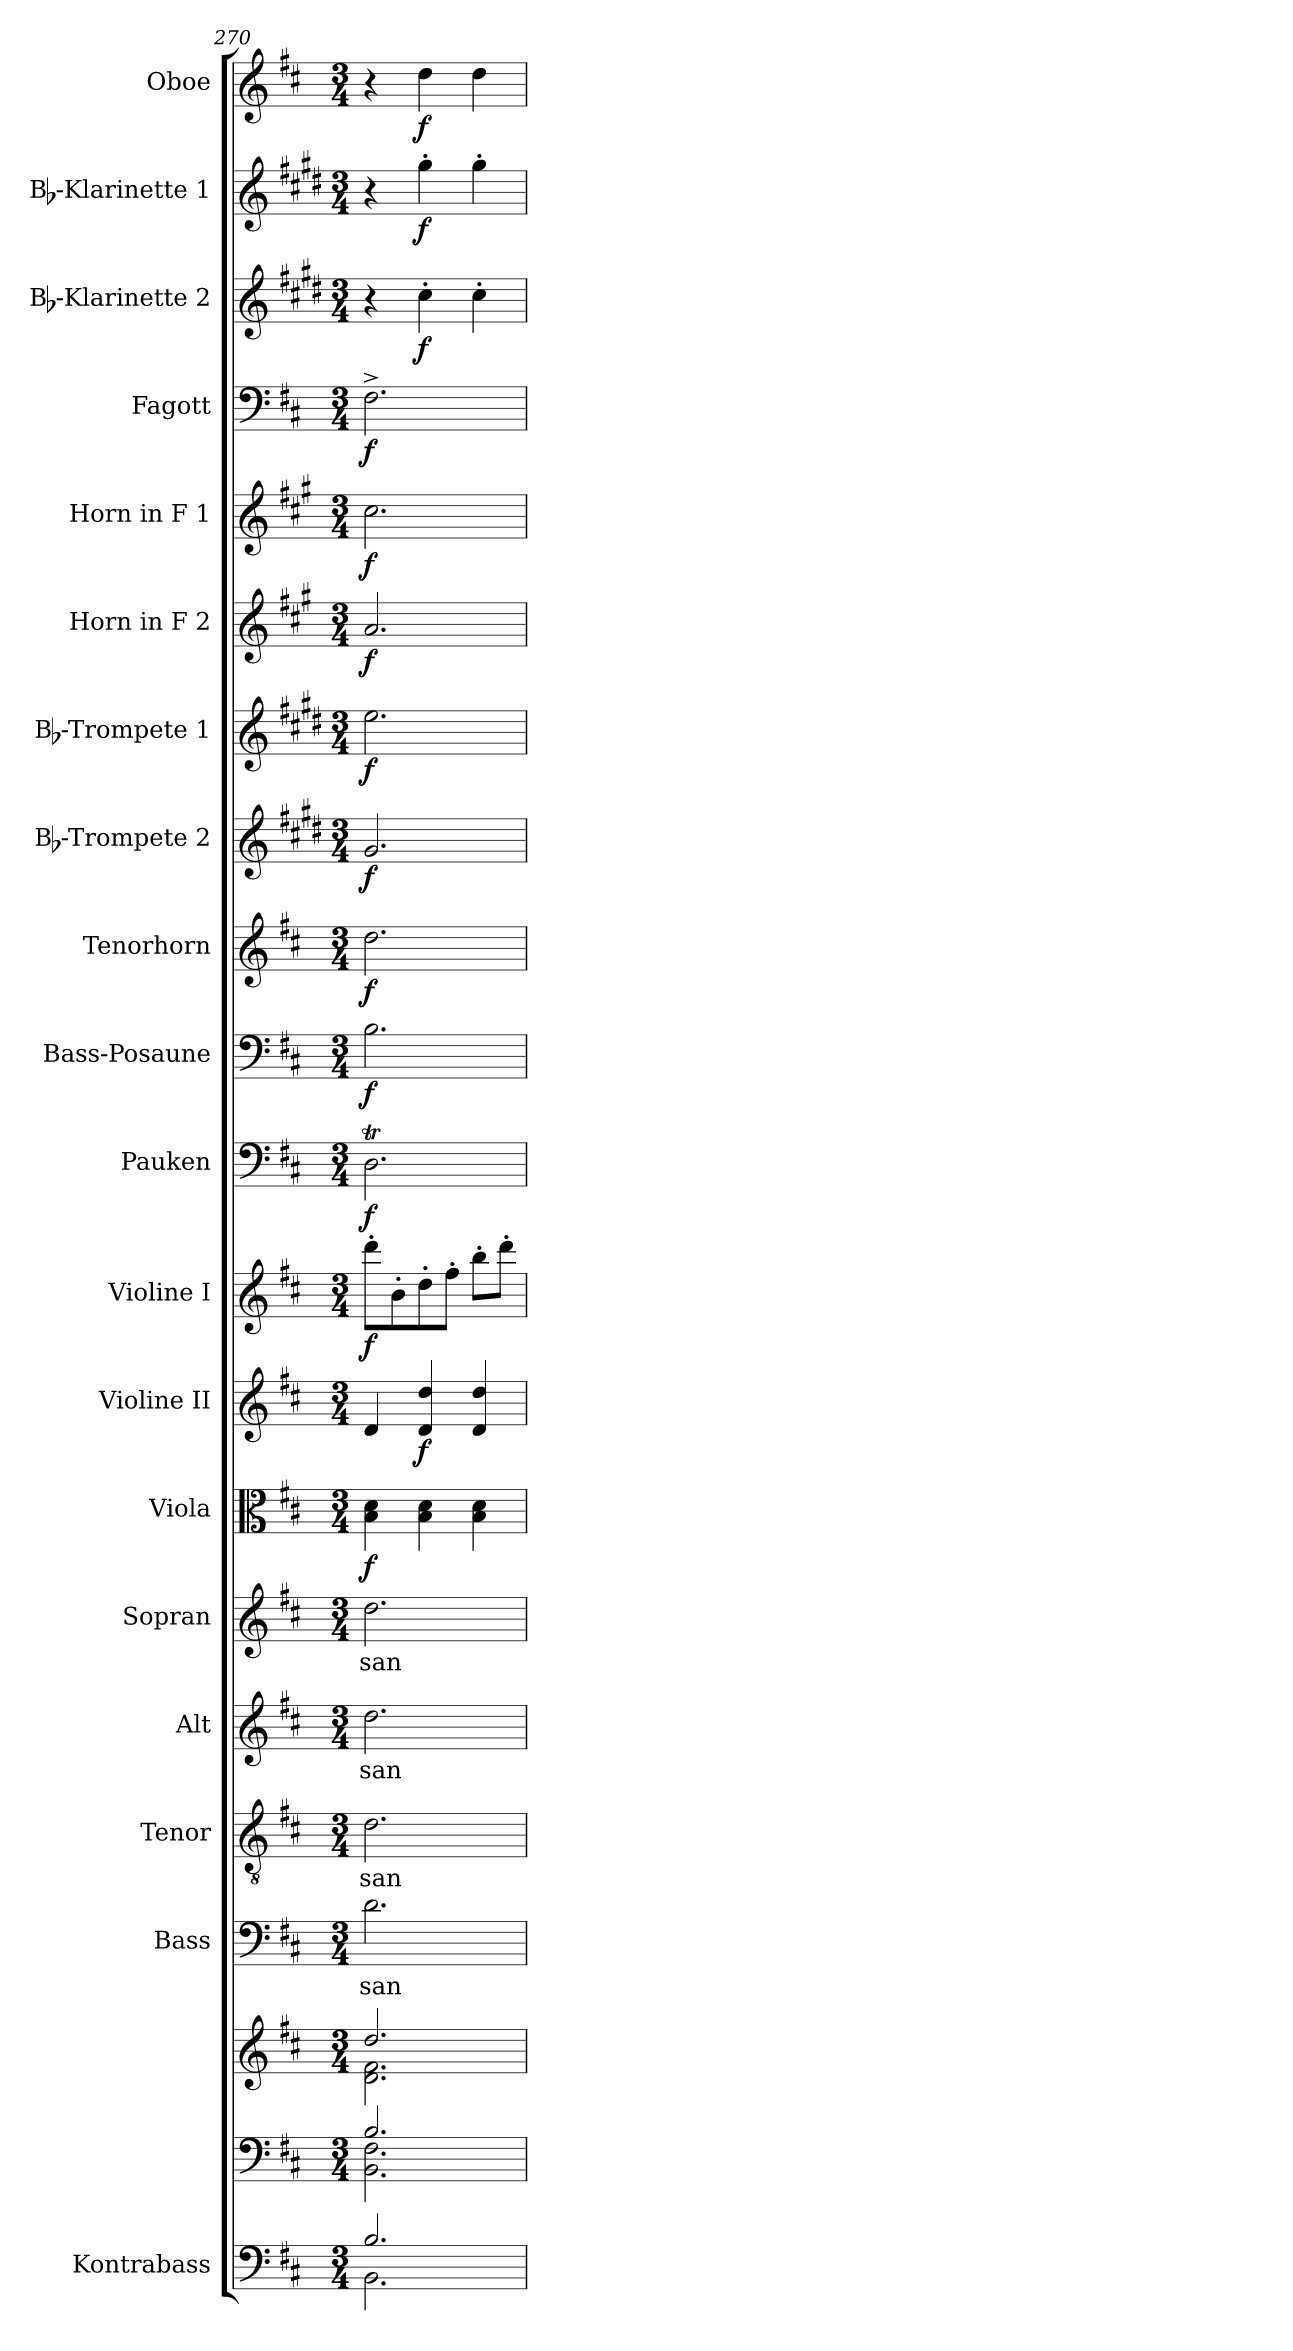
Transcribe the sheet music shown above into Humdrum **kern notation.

**kern	**kern	**kern	**kern	**text	**kern	**text	**kern	**text	**kern	**text	**kern	**dynam	**kern	**dynam	**kern	**dynam	**kern	**dynam	**kern	**dynam	**kern	**dynam	**kern	**dynam	**kern	**dynam	**kern	**dynam	**kern	**dynam	**kern	**dynam	**kern	**dynam	**kern	**dynam	**kern	**dynam
*part20	*part19	*part19	*part18	*part18	*part17	*part17	*part16	*part16	*part15	*part15	*part14	*part14	*part13	*part13	*part12	*part12	*part11	*part11	*part10	*part10	*part9	*part9	*part8	*part8	*part7	*part7	*part6	*part6	*part5	*part5	*part4	*part4	*part3	*part3	*part2	*part2	*part1	*part1
*staff21	*staff20	*staff19	*staff18	*staff18	*staff17	*staff17	*staff16	*staff16	*staff15	*staff15	*staff14	*staff14	*staff13	*staff13	*staff12	*staff12	*staff11	*staff11	*staff10	*staff10	*staff9	*staff9	*staff8	*staff8	*staff7	*staff7	*staff6	*staff6	*staff5	*staff5	*staff4	*staff4	*staff3	*staff3	*staff2	*staff2	*staff1	*staff1
*I"Kontrabass	*	*	*I"Bass	*	*I"Tenor	*	*I"Alt	*	*I"Sopran	*	*I"Viola	*	*I"Violine II	*	*I"Violine I	*	*I"Pauken	*	*I"Bass-Posaune	*	*I"Tenorhorn	*	*I"Bb-Trompete 2	*	*I"Bb-Trompete 1	*	*I"Horn in F 2	*	*I"Horn in F 1	*	*I"Fagott	*	*I"Bb-Klarinette 2	*	*I"Bb-Klarinette 1	*	*I"Oboe	*
*I'Kb.	*	*	*I'B.	*	*I'T.	*	*I'A.	*	*I'S.	*	*I'Vla.	*	*I'Vl. II	*	*I'Vl. I	*	*I'Pk.	*	*I'B. Pos.	*	*I'T. Hrn.	*	*I'Bb Trp. 2	*	*I'Bb Trp. 1	*	*	*	*	*	*I'Fg.	*	*I'Bb Kl. 2	*	*I'Bb Kl. 1	*	*I'Ob.	*
*clefF4	*clefF4	*clefG2	*clefF4	*	*clefGv2	*	*clefG2	*	*clefG2	*	*clefC3	*	*clefG2	*	*clefG2	*	*clefF4	*	*clefF4	*	*clefG2	*	*clefG2	*	*clefG2	*	*clefG2	*	*clefG2	*	*clefF4	*	*clefG2	*	*clefG2	*	*clefG2	*
*ITrd7c12	*	*	*	*	*	*	*	*	*	*	*	*	*	*	*	*	*	*	*	*	*ITrd8c14	*	*ITrd1c2	*	*ITrd1c2	*	*ITrd4c7	*	*ITrd4c7	*	*	*	*ITrd1c2	*	*ITrd1c2	*	*	*
*k[f#c#]	*k[f#c#]	*k[f#c#]	*k[f#c#]	*	*k[f#c#]	*	*k[f#c#]	*	*k[f#c#]	*	*k[f#c#]	*	*k[f#c#]	*	*k[f#c#]	*	*k[f#c#]	*	*k[f#c#]	*	*k[f#c#]	*	*k[f#c#]	*	*k[f#c#]	*	*k[f#c#]	*	*k[f#c#]	*	*k[f#c#]	*	*k[f#c#]	*	*k[f#c#]	*	*k[f#c#]	*
*D:	*D:	*D:	*D:	*	*D:	*	*D:	*	*D:	*	*D:	*	*D:	*	*D:	*	*D:	*	*D:	*	*D:	*	*D:	*	*D:	*	*D:	*	*D:	*	*D:	*	*D:	*	*D:	*	*D:	*
*M3/4	*M3/4	*M3/4	*M3/4	*	*M3/4	*	*M3/4	*	*M3/4	*	*M3/4	*	*M3/4	*	*M3/4	*	*M3/4	*	*M3/4	*	*M3/4	*	*M3/4	*	*M3/4	*	*M3/4	*	*M3/4	*	*M3/4	*	*M3/4	*	*M3/4	*	*M3/4	*
=270	=270	=270	=270	=270	=270	=270	=270	=270	=270	=270	=270	=270	=270	=270	=270	=270	=270	=270	=270	=270	=270	=270	=270	=270	=270	=270	=270	=270	=270	=270	=270	=270	=270	=270	=270	=270	=270	=270
*^	*^	*^	*	*	*	*	*	*	*	*	*	*	*	*	*	*	*	*	*	*	*	*	*	*	*	*	*	*	*	*	*	*	*	*	*	*	*	*
!	!	!	!	!	!	!	!LO:LY:b	!	!LO:LY:b	!	!LO:LY:b	!	!LO:LY:b	!	!LO:DY:b	!	!	!	!LO:DY:b	!	!LO:DY:b	!	!LO:DY:b	!	!LO:DY:b	!	!LO:DY:b	!	!LO:DY:b	!	!LO:DY:b	!	!LO:DY:b	!	!LO:DY:b	!	!	!	!	!	!
2.BB/	2.BBB\	2.B/	2.BB\ 2.F#\	2.dd/	2.d\ 2.f#\	2.d\	-san-	2.d\	-san-	2.dd\	-san-	2.dd\	-san-	4B\ 4d\	f	4d/	.	8ddd'>\L	f	2.DT\	f	2.B\	f	2.d\	f	2.f#/	f	2.dd\	f	2.d/	f	2.f#\	f	2.F#^>\	f	4r	.	4r	.	4r	.
.	.	.	.	.	.	.	.	.	.	.	.	.	.	.	.	.	.	8b'>\	.	.	.	.	.	.	.	.	.	.	.	.	.	.	.	.	.	.	.	.	.	.	.
!	!	!	!	!	!	!	!	!	!	!	!	!	!	!	!	!	!LO:DY:b	!	!	!	!	!	!	!	!	!	!	!	!	!	!	!	!	!	!	!	!LO:DY:b	!	!LO:DY:b	!	!LO:DY:b
.	.	.	.	.	.	.	.	.	.	.	.	.	.	4B\ 4d\	.	4d/ 4dd/	f	8dd'>\	.	.	.	.	.	.	.	.	.	.	.	.	.	.	.	.	.	4b'>\	f	4ff#'>\	f	4dd\	f
.	.	.	.	.	.	.	.	.	.	.	.	.	.	.	.	.	.	8ff#'>\J	.	.	.	.	.	.	.	.	.	.	.	.	.	.	.	.	.	.	.	.	.	.	.
.	.	.	.	.	.	.	.	.	.	.	.	.	.	4B\ 4d\	.	4d/ 4dd/	.	8bb'>\L	.	.	.	.	.	.	.	.	.	.	.	.	.	.	.	.	.	4b'>\	.	4ff#'>\	.	4dd\	.
.	.	.	.	.	.	.	.	.	.	.	.	.	.	.	.	.	.	8ddd'>\J	.	.	.	.	.	.	.	.	.	.	.	.	.	.	.	.	.	.	.	.	.	.	.
*v	*v	*	*	*	*	*	*	*	*	*	*	*	*	*	*	*	*	*	*	*	*	*	*	*	*	*	*	*	*	*	*	*	*	*	*	*	*	*	*	*	*
*	*v	*v	*	*	*	*	*	*	*	*	*	*	*	*	*	*	*	*	*	*	*	*	*	*	*	*	*	*	*	*	*	*	*	*	*	*	*	*	*	*
*	*	*v	*v	*	*	*	*	*	*	*	*	*	*	*	*	*	*	*	*	*	*	*	*	*	*	*	*	*	*	*	*	*	*	*	*	*	*	*	*
=	=	=	=	=	=	=	=	=	=	=	=	=	=	=	=	=	=	=	=	=	=	=	=	=	=	=	=	=	=	=	=	=	=	=	=	=	=	=
*-	*-	*-	*-	*-	*-	*-	*-	*-	*-	*-	*-	*-	*-	*-	*-	*-	*-	*-	*-	*-	*-	*-	*-	*-	*-	*-	*-	*-	*-	*-	*-	*-	*-	*-	*-	*-	*-	*-
